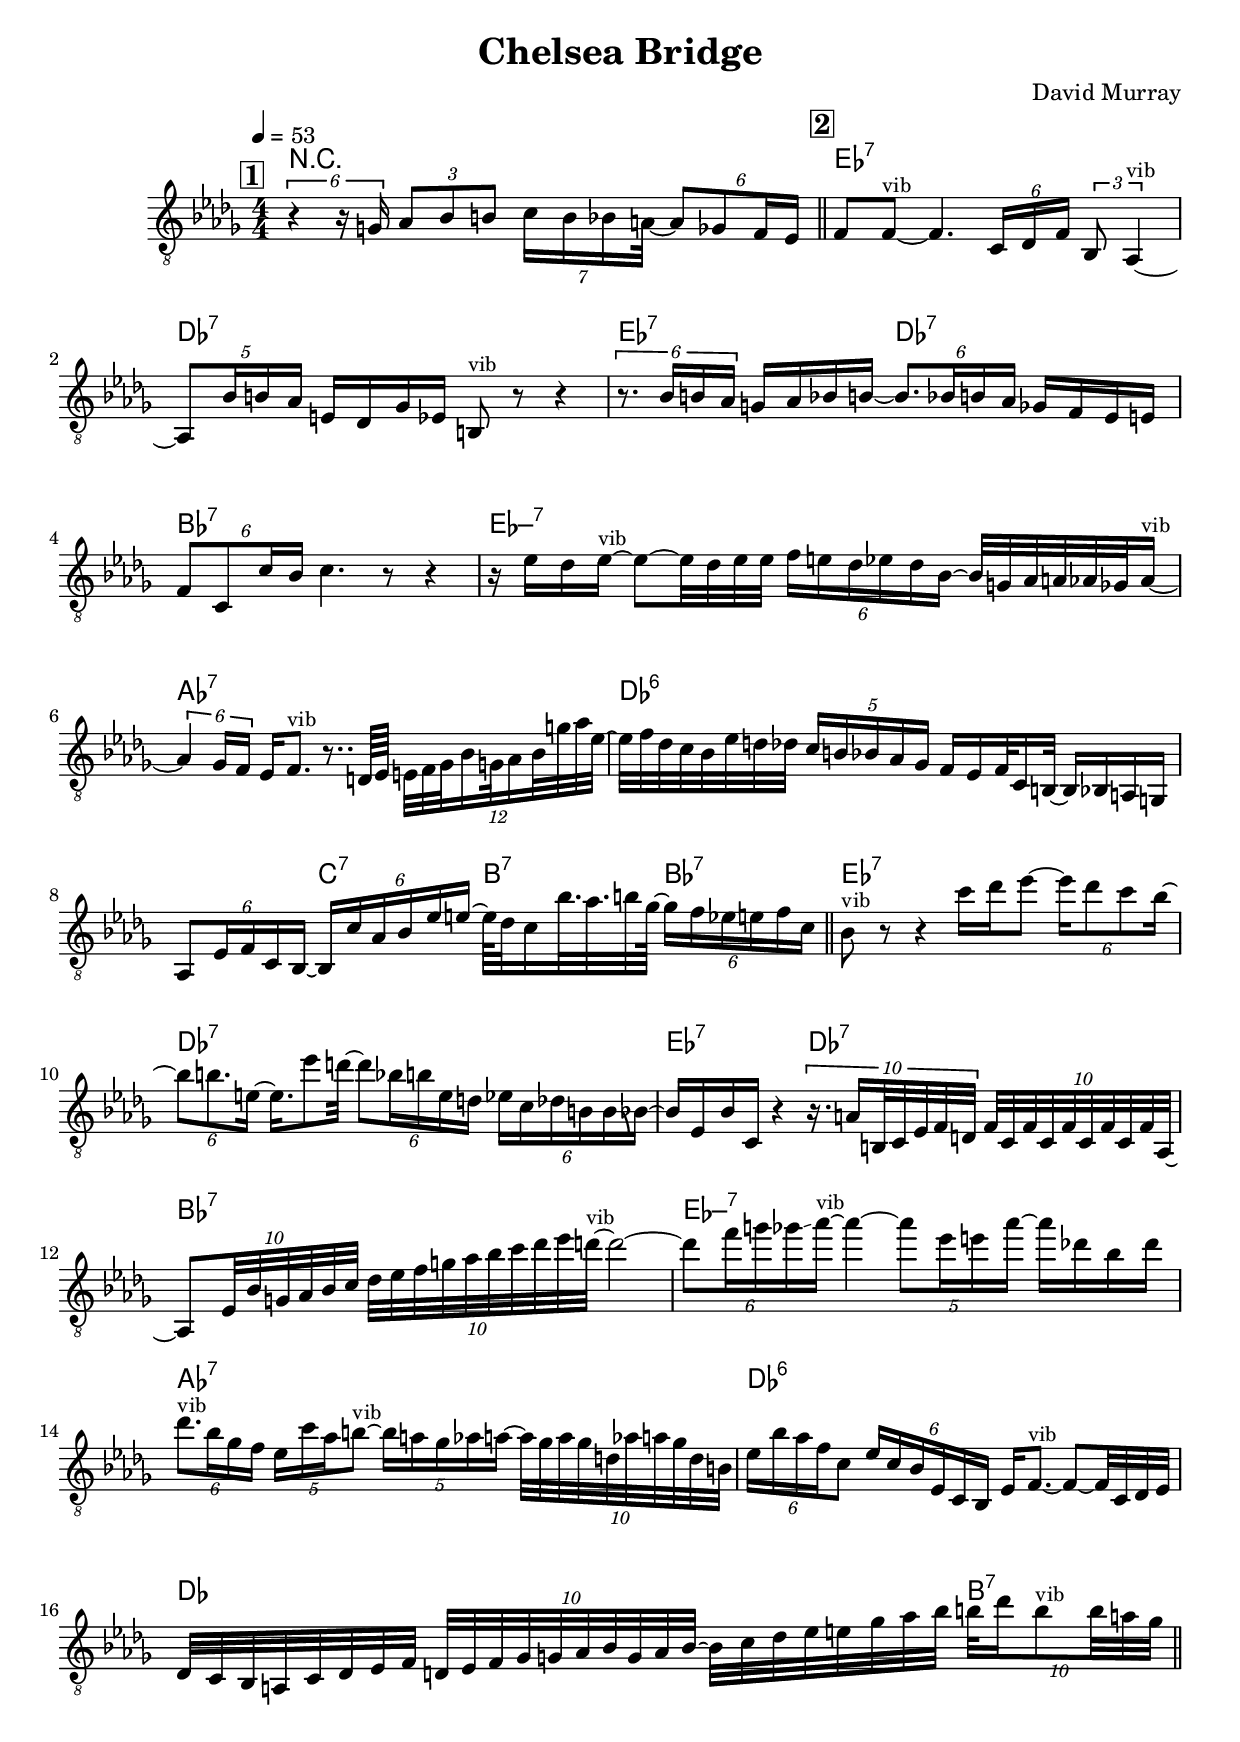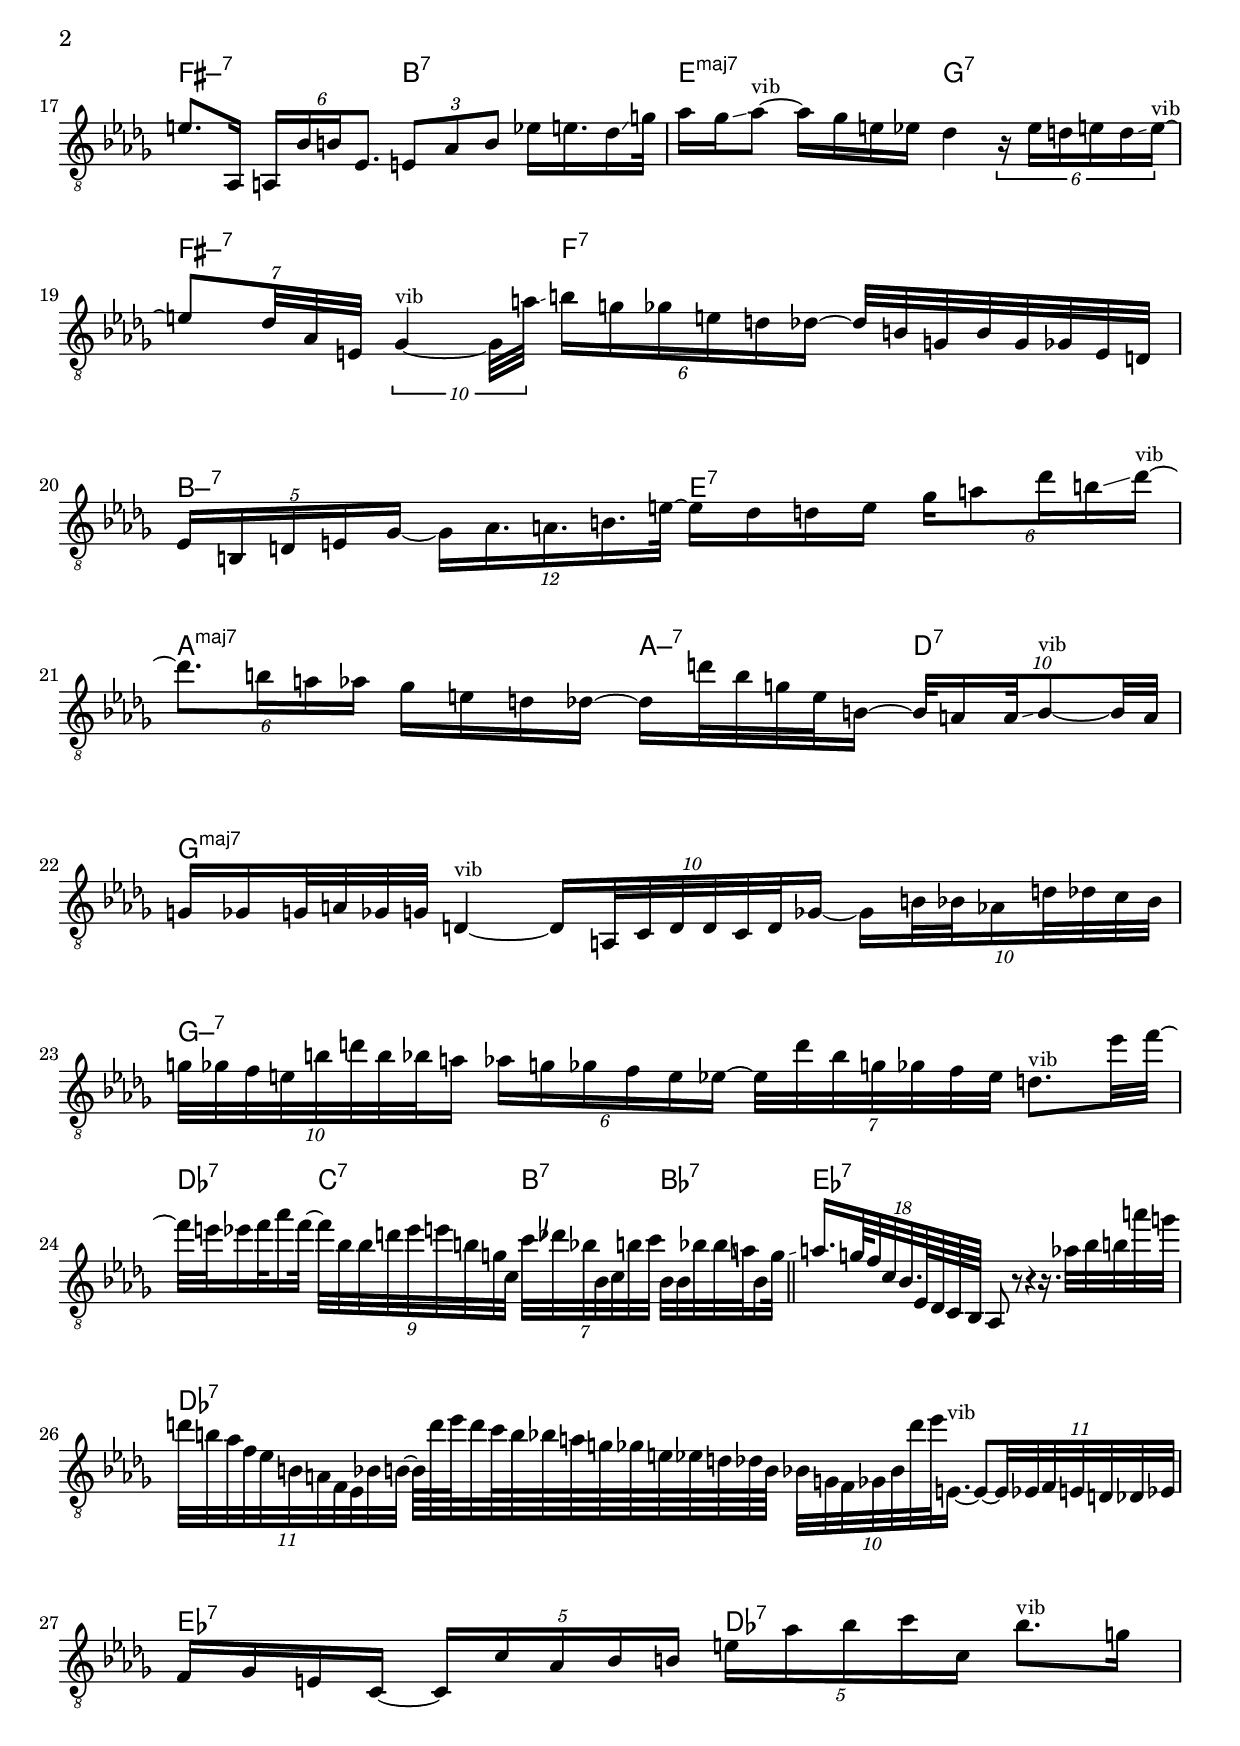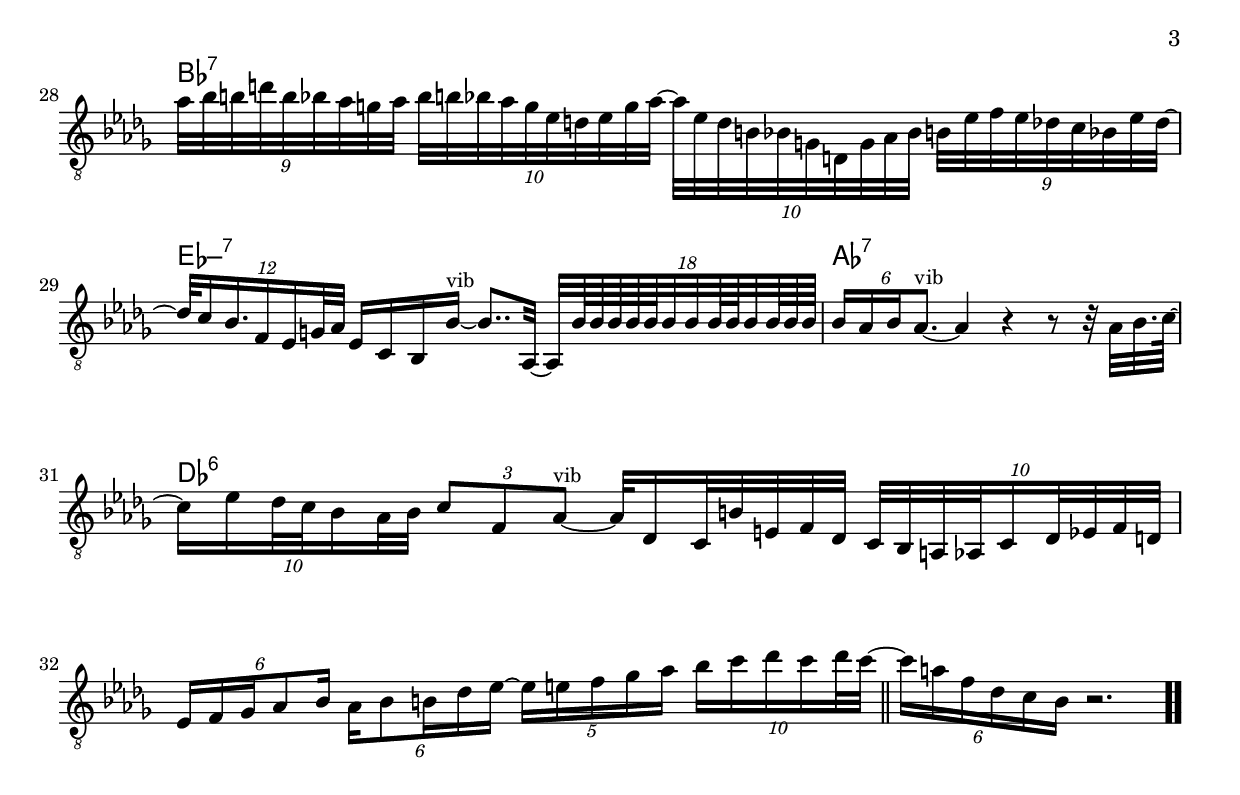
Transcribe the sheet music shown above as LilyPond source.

\version "2.13.2"

#(ly:set-option 'point-and-click #f)

\header {
  title = "Chelsea Bridge"
  composer = "David Murray"
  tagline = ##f
}
global =
{
    \override Staff.TimeSignature #'style = #'()
    \time 4/4
    \clef "treble_8"
    \key des \major
    \override Rest #'direction = #'0
    \override MultiMeasureRest #'staff-position = #0
}
\score
{
<<
    \transpose c' c'

    \new ChordNames { \chords {
      \set majorSevenSymbol = \markup { "maj7" }
      \set minorChordModifier = \markup { \char ##x2013 }
      | r1 
      | es1:7 | des1:7 | es2:7 des2:7 | bes1:7 | es1:min7 | aes1:7 | des1:6 | s4 c4:7 b4:7 bes4:7 
      | es1:7 | des1:7 | es2:7 des2:7 | bes1:7 | es1:min7 | aes1:7 | des1:6 | des2. b4:7 
      | fis2:min7 b2:7 | e2:maj g2:7 | fis2:min7 f2:7 | b2:min7 e2:7 | a2:maj a4:min7 d4:7 | g1:maj | g1:min7 | des4:7 c4:7 b4:7 bes4:7 
      | es1:7 | des1:7 | es2:7 des2:7 | bes1:7 | es1:min7 | aes1:7 | des1:6|
      }
      }

    \new Staff
    <<
    \transpose c' c'

    {
      \global
  		%\override Score.MetronomeMark #'transparent = ##t
  		%\override Score.MetronomeMark #'stencil = ##f
  		
  		\override HorizontalBracket #'direction = #UP
  		\override HorizontalBracket #'bracket-flare = #'(0 . 0)
  		
  		\override TextSpanner #'dash-fraction = #1.0
  		\override TextSpanner #'bound-details #'left #'text = \markup{ \concat{\draw-line #'(0 . -1.0) \draw-line #'(1.0 . 0) }}
  		\override TextSpanner #'bound-details #'right #'text = \markup{ \concat{ \draw-line #'(1.0 . 0) \draw-line #'(0 . -1.0) }}
          \set Score.markFormatter = #format-mark-box-numbers


      \tempo 4 = 53
      \set Score.currentBarNumber = #0
     
      \bar "||" \mark \default \tuplet 6/4 {r4 r16 g16} \tuplet 3/2 {aes8 bes8 b8} \tuplet 7/8 {c'16 b16 bes16 a32~} \tuplet 6/4 {a8 ges8 f16 es16} 
      \bar "||" \mark \default f8 f8~^\markup{\left-align \small vib} f4. \tuplet 6/4 {c16 des16 f16} \tuplet 3/2 {bes,8 aes,4~^\markup{\left-align \small vib}} 
      | \tuplet 5/4 {aes,8 bes16 b16 aes16} e16 des16 ges16 es16 b,8^\markup{\left-align \small vib} r8 r4 
      | \tuplet 6/4 {r8. bes16 b16 aes16} g16 aes16 bes16 b16~ \tuplet 6/4 {b8. bes16 b16 aes16} ges16 f16 es16 e16 
      | \tuplet 6/4 {f8 c8 c'16 bes16} c'4. r8 r4 
      | r16 es'16 des'16 es'16~^\markup{\left-align \small vib} es'8~ es'32 des'32 es'32 es'32 \tuplet 6/4 {f'16 e'16 des'16 es'16 des'16 bes16~} bes32 g32 aes32 a32 aes32 ges32 aes16~^\markup{\left-align \small vib} 
      | \tuplet 6/4 {aes4 ges16 f16} es16 f8.^\markup{\left-align \small vib} r8.. d64 es64 \tuplet 12/8 {e32 f32 ges32 bes16 g32 aes16 bes32 g'32 aes'32 es'32~} 
      | es'32 f'32 des'32 c'32 bes32 es'32 d'32 des'32 \tuplet 5/4 {c'16 b16 bes16 aes16 ges16} f16 es16 f32 c16 b,32~ b,16 bes,16 a,16 g,16 
      | \tuplet 6/4 {aes,8 es16 f16 c16 bes,16~} \tuplet 6/4 {bes,16 c'16 aes16 bes16 es'16 e'16~} e'64 des'32 c'16 bes'32. aes'32. b'32 ges'64~ \tuplet 6/4 {ges'16 f'16 es'16 e'16 f'16 c'16} 
      \bar "||" bes8^\markup{\left-align \small vib} r8 r4 c''16 des''16 es''8~ \tuplet 6/4 {es''16 des''8 c''8 bes'16~} 
      | \tuplet 6/4 {bes'8 b'8. e'16~} e'16. es''8 d''32~ \tuplet 6/4 {d''8 bes'16 b'16 e'16 d'16\glissando } \tuplet 6/4 {es'16 c'16 des'16 b16 b16\bendAfter #-4  bes16~} 
      | bes16 es16 bes16 c16 r4 \tuplet 10/8 {r16. a16 b,32 c32 es32 f32 d32} \tuplet 10/8 {f32 c32 f32 c32 f32 c32 f32 c32 f32 aes,32~} 
      | \tuplet 10/8 {aes,8 es32 bes32 g32 aes32 bes32 c'32} \tuplet 10/8 {des'32 es'32 f'32 g'32 aes'32 bes'32 c''32 des''32 es''32 d''32~^\markup{\left-align \small vib}} d''2~ 
      | \tuplet 6/4 {d''8 f''16 g''16 ges''16\glissando  aes''16~^\markup{\left-align \small vib}} aes''4~ \tuplet 5/4 {aes''8 es''16\glissando  e''16 aes''16~} aes''16 des''16 bes'16 des''16 
      | \tuplet 6/4 {des''8.^\markup{\left-align \small vib} bes'16 ges'16 f'16} \tuplet 5/4 {es'16 c''16 aes'16 b'8~^\markup{\left-align \small vib}} \tuplet 5/4 {b'16 a'16 ges'16 aes'16\glissando  a'16~} \tuplet 10/8 {a'32 ges'32 a'32 ges'32 d'32 aes'32\glissando  a'32 ges'32 d'32 b32} 
      | \tuplet 6/4 {es'16 bes'16 aes'16 f'16 c'8} \tuplet 6/4 {es'16 c'16 bes16 es16 c16 bes,16} es16 f8.~^\markup{\left-align \small vib} f8~ f32 c32 des32 es32 
      | des32 c32 bes,32 a,32 c32 des32 es32 f32 \tuplet 10/8 {d32 es32 f32 ges32 g32 aes32 bes32 g32 aes32 bes32~} bes32 c'32 des'32 es'32 e'32 ges'32 aes'32 bes'32 \tuplet 10/8 {b'32 des''16 b'8^\markup{\left-align \small vib} b'32 a'32 ges'32} 
      \bar "||" e'8. aes,16 \tuplet 6/4 {a,16 bes16 b16 es8.} \tuplet 3/2 {e8 aes8 b8} es'16 e'16. des'16\glissando  g'32 
      | aes'16 ges'16\glissando  aes'8~^\markup{\left-align \small vib} aes'16 ges'16 e'16 es'16 des'4 \tuplet 6/4 {r16 es'16\glissando  d'16 e'16 d'16\glissando  e'16~^\markup{\left-align \small vib}} 
      | \tuplet 7/8 {e'8 des'32 aes32 e32} \tuplet 10/8 {ges4~^\markup{\left-align \small vib} ges32 a'32\glissando } \tuplet 6/4 {b'16 g'16 ges'16 e'16 d'16 des'16~} des'32 b32 g32 b32 g32 ges32 e32 d32 
      | \tuplet 5/4 {es16 b,16 d16 e16 ges16~} \tuplet 12/8 {ges16 aes16. a16. b16. e'32~} e'16 des'16 d'16 e'16 \tuplet 6/4 {ges'16 a'8 des''16 b'16\glissando  des''16~^\markup{\left-align \small vib}} 
      | \tuplet 6/4 {des''8. b'16 a'16 aes'16} ges'16 e'16 d'16 des'16~ des'16 d''32 b'32 g'32 e'32 b16~ \tuplet 10/8 {b32 a16 a32\glissando  b8~^\markup{\left-align \small vib} b32 a32} 
      | g16 ges16 g32 a32 ges32 g32 d4~^\markup{\left-align \small vib} \tuplet 10/8 {d16 a,32 c32 d32 d32 c32 d32 ges16~} \tuplet 10/8 {ges16 b32 bes32 aes16 d'32 des'32 c'32 bes32} 
      | \tuplet 10/8 {g'32 ges'32 f'32 e'32 b'32 d''32 b'32 bes'32 a'16} \tuplet 6/4 {aes'16 g'16 ges'16 f'16 e'16 es'16~} \tuplet 7/8 {es'32 d''32 bes'32 g'32 ges'32 f'32 es'32} d'8.^\markup{\left-align \small vib} es''32 f''32~ 
      | f''32 e''32 es''16 f''32 aes''16 f''32~ \tuplet 9/8 {f''32 bes'32 bes'32 d''32\glissando  es''32 e''32 b'32 g'32 c'32} \tuplet 7/8 {c''32\bendAfter #+4  des''32 bes'32 bes32 c'32 b'32 c''32} bes32 bes32 bes'32 bes'32\bendAfter #-4  a'32 bes16 g'32\glissando  
      \bar "||" \tuplet 18/16 {a'16. g'64 f'32 c'32 bes32. es64 des64 c64 bes,64} aes,8 r8 r4 r16. aes'32 bes'32 b'32 a''32 g''32 
      | \tuplet 11/8 {d''32 b'32 aes'32 f'32 es'32 b32 a32 f32 es32 bes32 b32~} b64 d''64 es''64 d''32 c''64 b'64 bes'64 a'64 g'64 ges'64 e'64 es'64 d'64 des'64 b64 \tuplet 10/8 {bes32 g32 f32 ges32 bes32 d''32 es''32 e16.~^\markup{\left-align \small vib}} \tuplet 11/8 {e8~ e32 es32 f32 e32 d32 des32 es32} 
      | f16 ges16 e16 c16~ \tuplet 5/4 {c16 c'16 aes16 bes16 b16} \tuplet 5/4 {e'16 aes'16 bes'16 c''16 c'16} bes'8.^\markup{\left-align \small vib} g'16 
      | \tuplet 9/8 {aes'32 bes'32 b'32 d''32 b'32 bes'32 aes'32 g'32 aes'32} \tuplet 10/8 {bes'32 b'32 bes'32 aes'32 g'32 es'32 d'32 es'32 g'32 aes'32~} \tuplet 10/8 {aes'32 es'32 d'32 b32 bes32 g32 d32 g32 aes32 bes32} \tuplet 9/8 {b32 es'32 f'32 es'32 des'32 c'32 bes32 es'32 des'32~} 
      | \tuplet 12/8 {des'32 c'16 bes16. f16 es16 g32 aes32} es16 c16 bes,16 bes16~^\markup{\left-align \small vib} bes8.. aes,32~ \tuplet 18/16 {aes,32 bes64 bes64 bes64 bes64 bes64 bes32 bes32 bes64 bes64 bes32 bes64 bes64 bes64} 
      | \tuplet 6/4 {bes16 aes16 bes16 aes8.~^\markup{\left-align \small vib}} aes4 r4 r8 r32 aes32 bes32. c'64~ 
      | \tuplet 10/8 {c'16 es'16 des'32 c'32 bes16 aes32 bes32} \tuplet 3/2 {c'8 f8 aes8~^\markup{\left-align \small vib}} aes32 des16 c32 b32 e32 f32 des32 \tuplet 10/8 {c32 bes,32 a,32 aes,32 c16 des32 es32 f32 d32} 
      | \tuplet 6/4 {es16 f16 ges16 aes8 bes16} \tuplet 6/4 {aes16 bes8 b16 des'16 es'16~} \tuplet 5/4 {es'16 e'16 f'16 ges'16 aes'16} \tuplet 10/8 {bes'16 c''16 des''16 c''16 des''32 c''32~} 
      \bar "||" \tuplet 6/4 {c''16 a'16 f'16 des'16 c'16 bes16} r2.\bar  ".."
    }
    >>
>>    
}
